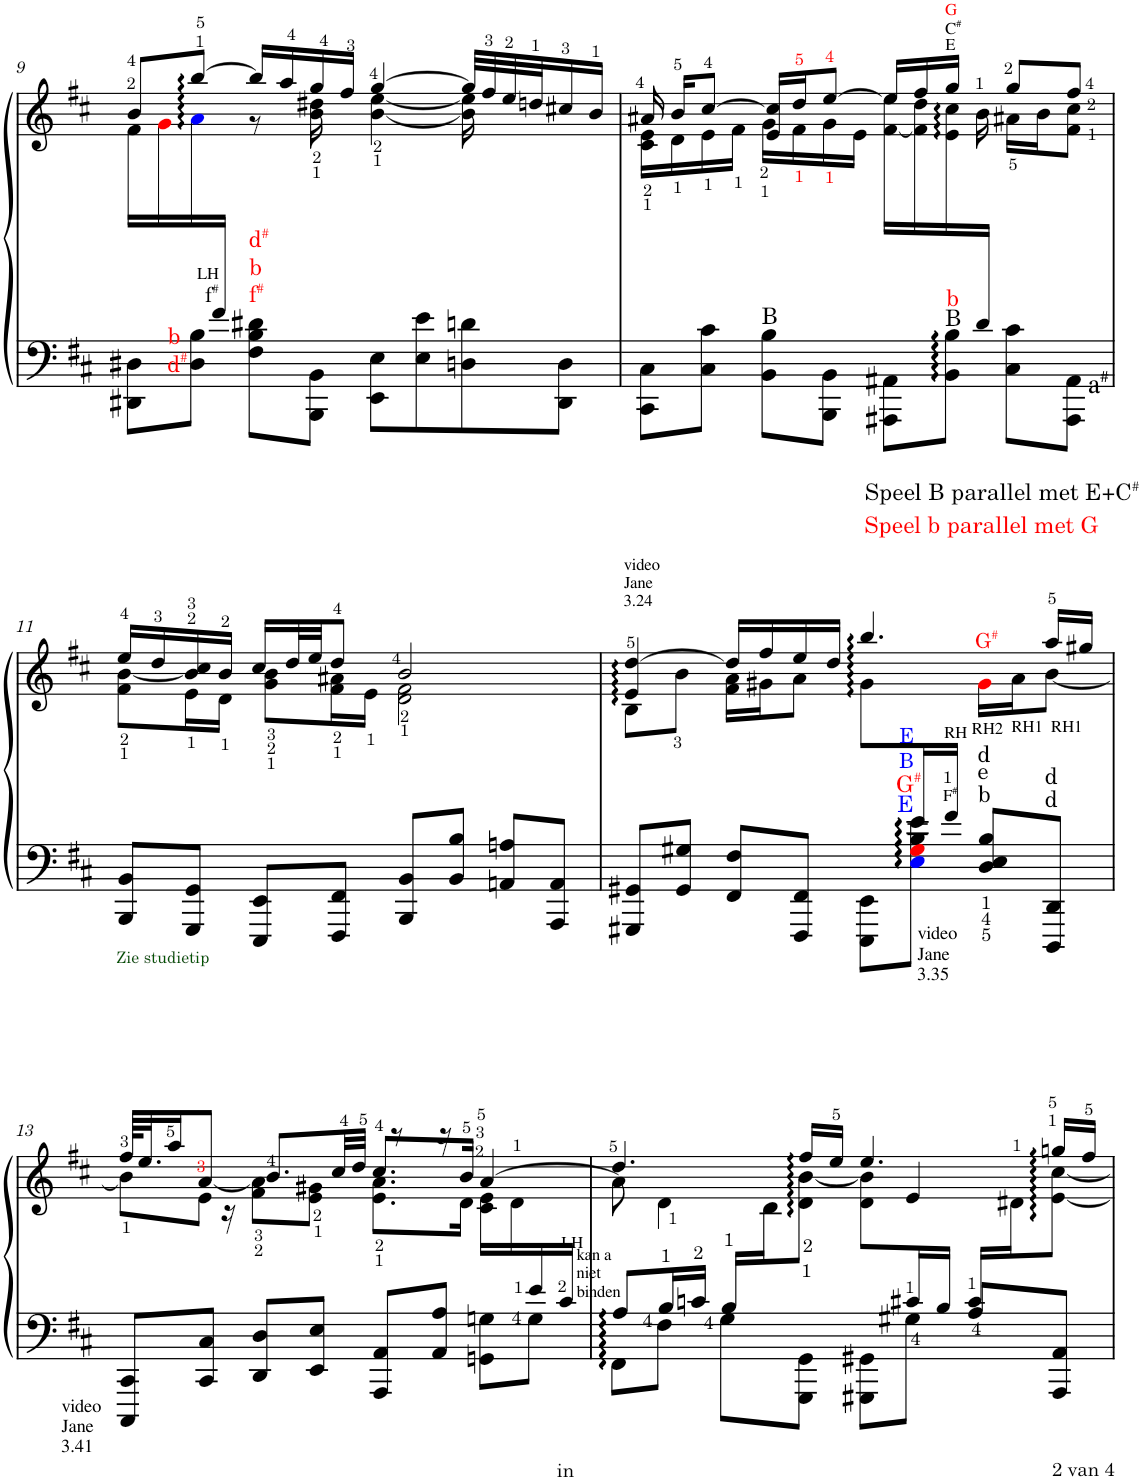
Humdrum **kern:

**kern	**kern
*part1	*part1
*staff2	*staff1
*I"Piano	*
*I'Pno.	*
!!LO:PB:g=z
*clefF4	*clefG2
*k[f#c#]	*k[f#c#]
*M4/4	*M4/4
*met(c)	*met(c)
=9	=9
*^	*^
8.ryy	8DD#X\ 8D#X\L	8b/L	16f#>\LL
.	.	.	16gi\
!	!LO:TX:a:color=#FF0000:t=b	!	!
!	!LO:TX:a:t=d	!	!
!	!LO:TX:a:t=#	!	!
.	8D#\ 8B\J	[8bb/J	16a>j\
!	!	!	!LO:TX:b:t=f
!	!	!	!LO:TX:b:t=#
!	!	!	!LO:TX:b:t=LH
16f#/JJ	.	.	16ryy
!LO:TX:a:color=#FF0000:t=d	!	!	!
!LO:TX:a:t=#	!	!	!
!LO:TX:a:t=b	!	!	!
!LO:TX:a:t=f	!	!	!
!LO:TX:a:t=#	!	!	!
2.ryy	8F#\ 8B\ 8d#X\L	16bb/LL]	8r
.	.	16aa/	.
.	8BBB\ 8BB\J	16gg/	16b\ 16dd#X\
.	.	16ff#/JJ	16ryy
.	8EE\ 8E\L	[4gg/	[4b\ [4ee\
.	8E\ 8e\	.	.
.	8Dn\ 8dn\	32gg/LLL]	16b\] 16ee\]
.	.	32ff#/	.
.	.	32ee/	8.ryy
.	.	32ddn/J	.
.	8DD#\ 8D\J	16cc#X/	.
.	.	16b/JJ	.
=10	=10	=10	=10
*	*	*	*^
8.ryy	8CC#\ 8C#\L	16ryy	16c#\ 16e\LL	16a#X/
.	.	16b/KL	16d\	2...ryy
.	8C#\ 8c#\J	[8cc#/J	16e\	.
.	.	.	16f#\JJ	.
!	!LO:TX:a:t=B	!	!	!
.	8BB\ 8B\L	16e/ 16cc#/]LL	16g\LL	.
.	.	16dd/J	16f#\	.
.	8BBB\ 8BB\J	[8ee/J	16g\	.
.	.	.	16e\JJ	.
.	8AAA#X\ 8AA#X\L	[16f#\ 16ee\]LL	16ee/LL	.
.	.	16f#\] 16dd\	16ff#/	.
!	!	!LO:TX:a:t=E	!	!
!	!	!LO:TX:a:t=C	!	!
!	!	!LO:TX:a:t=#	!	!
!	!	!LO:TX:a:color=#FF0000:t=G	!	!
!	!LO:TX:a:t=B	!	!	!
!	!LO:TX:a:color=#FF0000:t=b	!	!	!
!	!LO:TX:b:t=Speel B parallel met E+C	!	!	!
!	!LO:TX:b:t=#	!	!	!
!	!LO:TX:b:color=#FF0000:t=Speel b parallel met G	!	!	!
.	8BB\: 8B\:J	16e\ 16cc#\	16gg/JJ	.
16d/JJ	.	16ryy	16b\	.
4ryy	8C#\ 8c#\L	8gg/L	16a#X\LL	.
.	.	.	16b\J	.
!	!LO:TX:a:t=a	!	!	!
!	!LO:TX:a:t=#	!	!	!
.	8AAA#\ 8AA#\J	8ff#/J	8f#\ 8cc#\J	.
*	*	*	*v	*v
!!LO:LB:g=z
=11	=11	=11	=11
!LO:TX:b:color=#005500:t=Zie studietip	!	!	!
*v	*v	*	*
8BBB/ 8BB/L	16ee/LL	8f#\ [8b\L
.	16dd/	.
8GGG/ 8GG/J	16b/] 16cc#/	16e\L
.	16b/JJ	16d\JJ
8EEE/ 8EE/L	16cc#/LL	8g\ 8b\L
.	32dd/L	.
.	32ee/JJ	.
8FFF#/ 8FF#/J	8dd/J	16f#\ 16a#X\L
.	.	16e\JJ
8BBB/ 8BB/L	2b/	2d\ 2f#\
8BB/ 8B/J	.	.
8AAn/ 8An/L	.	.
8AAA/ 8AA/J	.	.
=12	=12	=12
*^	*	*
!	!	!LO:TX:a:t=video	!
!	!	!LO:TX:a:t=Jane	!
!	!	!LO:TX:a:t=3.24	!
*	*	*	*^
8ryy	8GGG#X/ 8GG#X/L	4e/ [4dd/	8B\L	2ryy
.	8GG#/ 8G#X/J	.	8b\J	.
.	8FF#/ 8F#/L	16dd/LL]	16f#\ 16a\LL	.
.	.	16ff#/	16g#X\J	.
.	8FFF#/ 8FF#/J	16ee/	8a\J	.
.	.	16dd/JJ	.	.
.	8EEE\ 8EE\L	4.bb/	8g#\L	8.ryy
!	!	!	!LO:TX:b:color=#0000FF:t=E	!
!	!	!	!LO:TX:b:t=B	!
!LO:TX:a:color=#FF0000:t=G	!	!	!	!
!LO:TX:a:t=#	!	!	!	!
!LO:TX:a:color=#0000FF:t=E	!	!	!	!
!LO:TX:b:t=video	!	!	!	!
!LO:TX:b:t=Jane	!	!	!	!
!LO:TX:b:t=3.35	!	!	!	!
16e/L	8Ej\ 8G#i\ 8B\ 8e\J	.	8ryy	.
!	!	!	!	!LO:TX:b:t=RH
!	!	!	!	!LO:TX:b:t=F
!	!	!	!	!LO:TX:b:t=#
16f#/JJ	.	.	.	4ryy
!	!	!	!LO:TX:a:color=#FF0000:t=G	!
!	!	!	!LO:TX:a:t=#	!
!	!	!	!LO:TX:b:t=RH2	!
!LO:TX:a:t=b	!	!	!	!
!LO:TX:a:t=e	!	!	!	!
!LO:TX:a:t=d	!	!	!	!
4ryy	8D/ 8E/ 8B/L	.	16g#i\LL	.
!	!	!	!LO:TX:b:t=RH1	!
.	.	.	16a\J	.
!	!	!LO:TX:b:t=RH1	!	!
!	!LO:TX:a:t=d	!	!	!
!	!LO:TX:a:t=d	!	!	!
.	8DDD/ 8DD/J	16aa/LL	[8b\J	.
.	.	16gg#X/JJ	.	16ryy
!!LO:LB:g=z
=13	=13	=13	=13	=13
!LO:TX:b:t=video	!	!	!	!
!LO:TX:b:t=Jane	!	!	!	!
!LO:TX:b:t=3.41	!	!	!	!
*	*	*	*	*^
2..ryy	8CCC#/ 8CC#/L	64ff#/KLLL	8b\L]	8.ryy	2...ryy
.	.	32.ee/J	.	.	.
.	.	16aa/J	.	.	.
.	8CC#/ 8C#/J	[<8a/J	8e\J	.	.
.	.	.	.	16r	.
.	8DD/ 8D/L	64ryy	8f#\ 8a\]L	8.b/L	.
.	.	8.ryy	.	.	.
.	8EE/ 8E/J	.	8e\ 8g#X\J	.	.
.	.	.	.	32cc#/LL	.
.	.	32ryy	.	.	.
.	.	.	.	32dd/JJJ	.
.	.	32ryy	.	.	.
.	8AAA/ 8AA/L	.	8.e\ 8.a\L	8.cc#/L	.
.	.	8r	.	.	.
.	8AA/ 8A/J	.	.	.	.
.	.	16r	.	.	.
.	.	.	16d\Jk	16b/Jk	.
.	.	64ryy	.	.	.
.	.	32ryy	.	.	.
.	8GGn\ 8Gn\L	[4a/	16c#\> 16e\>LL	4ryy	.
.	.	.	16d>\	.	.
16e/	8G\J	.	8ryy	.	.
!	!	!	!	!	!LO:TX:b:t=LH
16c#/JJ	.	.	.	.	16ryy
=14	=14	=14	=14	=14	=14
*	*^	*	*	*	*
!	!	!	!LO:TX:b:t=kan a	!	!	!
!	!	!	!LO:TX:b:t=niet	!	!	!
!	!	!	!LO:TX:b:t=binden	!	!	!
8ryy	8A/L	8FF#\L	4.dd/	8a\]	8ryy	16ryy
*	*	*	*	*v	*v	*v
.	16B/L	8F#\J	.	4d\
.	16cn/JJ	.	.	.
.	16B/LL	8G\L	.	.
*	*	*	*^	*^
.	8.ryy	.	.	.	16ryy@	16c#\J
.	.	8GGG\ 8GG\J	16ff#/LL	8ryy	16ryy@	8d\ [8b\J
.	.	.	16ee/JJ	.	16ryy@	.
.	8GGG#X\ 8GG#X\L	2ryy	4.ee/	8d\ 8b\]L	8ryy@	2ryy
16c#X/L	8G#X\J	.	.	8.ryy	4e/	.
16B/JJ	.	.	.	.	.	.
16c#/LL	8A/L	.	.	.	.	.
8.ryy	.	.	.	16d#X>\J	.	.
.	8AAA/ 8AA/J	.	16ggn/LL	[8e\> [8cc#\>J	8ryy	.
.	.	.	16ff#/JJ	.	.	.
*v	*v	*v	*	*	*	*
*	*v	*v	*v	*v
=	=
*-	*-
